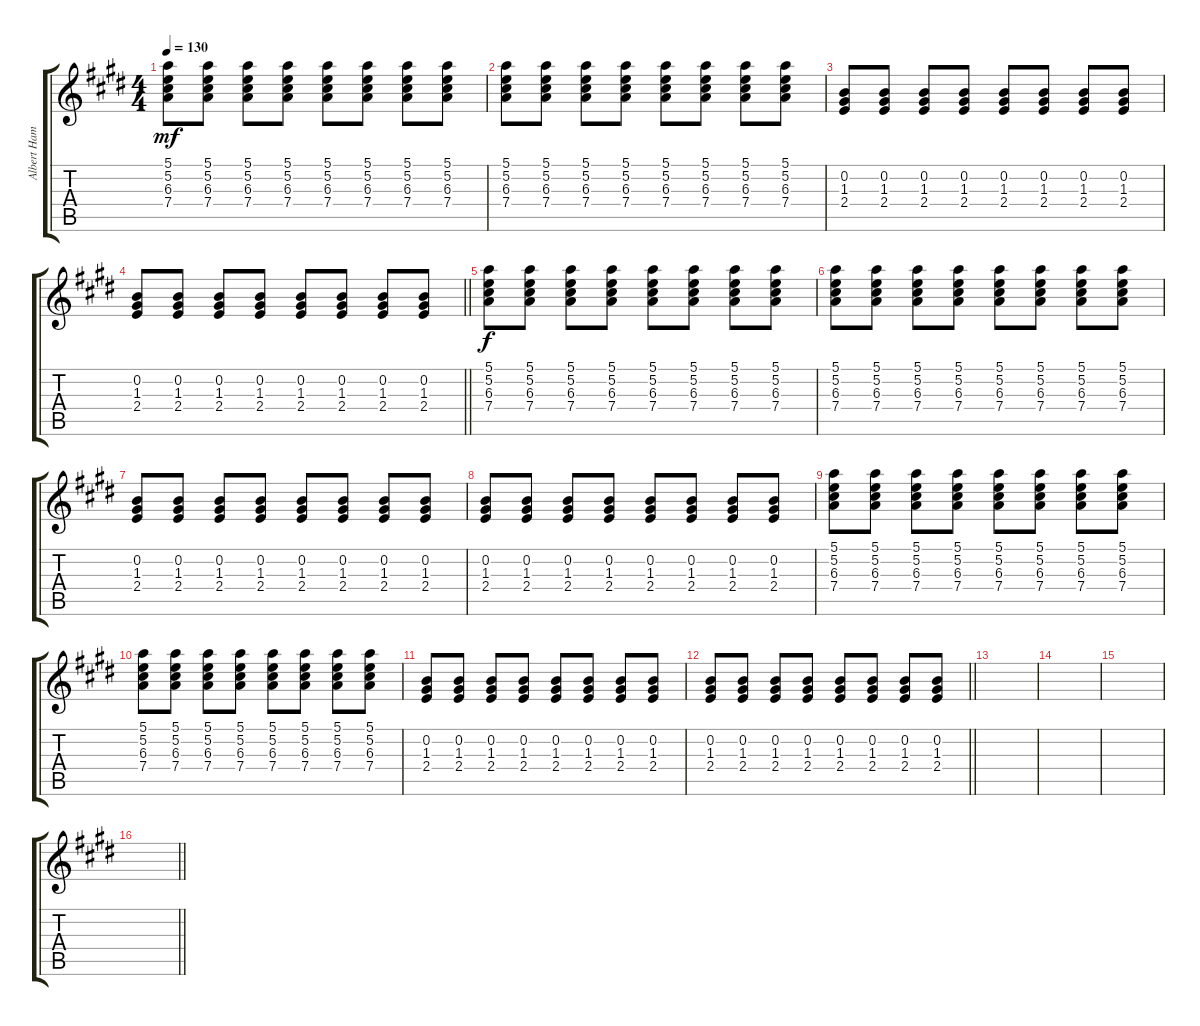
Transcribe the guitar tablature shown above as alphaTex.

\track ("Albert Hammond Jr." "Albert Ham") {instrument electricguitarmuted}
\staff {score tabs}
\tuning (E4 B3 G3 D3 A2 E2) {hide}
\ts (4 4)
\tempo 130
\clef g2
\ks e
(5.1 5.2 6.3 7.4).8{dy mf} (5.1 5.2 6.3 7.4).8 (5.1 5.2 6.3 7.4).8 (5.1 5.2 6.3 7.4).8 (5.1 5.2 6.3 7.4).8 (5.1 5.2 6.3 7.4).8 (5.1 5.2 6.3 7.4).8 (5.1 5.2 6.3 7.4).8 |
(5.1 5.2 6.3 7.4).8 (5.1 5.2 6.3 7.4).8 (5.1 5.2 6.3 7.4).8 (5.1 5.2 6.3 7.4).8 (5.1 5.2 6.3 7.4).8 (5.1 5.2 6.3 7.4).8 (5.1 5.2 6.3 7.4).8 (5.1 5.2 6.3 7.4).8 |
(0.2 1.3 2.4).8 (0.2 1.3 2.4).8 (0.2 1.3 2.4).8 (0.2 1.3 2.4).8 (0.2 1.3 2.4).8 (0.2 1.3 2.4).8 (0.2 1.3 2.4).8 (0.2 1.3 2.4).8 |
\barLineRight lightlight
(0.2 1.3 2.4).8 (0.2 1.3 2.4).8 (0.2 1.3 2.4).8 (0.2 1.3 2.4).8 (0.2 1.3 2.4).8 (0.2 1.3 2.4).8 (0.2 1.3 2.4).8 (0.2 1.3 2.4).8 |
(5.1 5.2 6.3 7.4).8{dy f} (5.1 5.2 6.3 7.4).8 (5.1 5.2 6.3 7.4).8 (5.1 5.2 6.3 7.4).8 (5.1 5.2 6.3 7.4).8 (5.1 5.2 6.3 7.4).8 (5.1 5.2 6.3 7.4).8 (5.1 5.2 6.3 7.4).8 |
(5.1 5.2 6.3 7.4).8 (5.1 5.2 6.3 7.4).8 (5.1 5.2 6.3 7.4).8 (5.1 5.2 6.3 7.4).8 (5.1 5.2 6.3 7.4).8 (5.1 5.2 6.3 7.4).8 (5.1 5.2 6.3 7.4).8 (5.1 5.2 6.3 7.4).8 |
(0.2 1.3 2.4).8 (0.2 1.3 2.4).8 (0.2 1.3 2.4).8 (0.2 1.3 2.4).8 (0.2 1.3 2.4).8 (0.2 1.3 2.4).8 (0.2 1.3 2.4).8 (0.2 1.3 2.4).8 |
(0.2 1.3 2.4).8 (0.2 1.3 2.4).8 (0.2 1.3 2.4).8 (0.2 1.3 2.4).8 (0.2 1.3 2.4).8 (0.2 1.3 2.4).8 (0.2 1.3 2.4).8 (0.2 1.3 2.4).8 |
(5.1 5.2 6.3 7.4).8 (5.1 5.2 6.3 7.4).8 (5.1 5.2 6.3 7.4).8 (5.1 5.2 6.3 7.4).8 (5.1 5.2 6.3 7.4).8 (5.1 5.2 6.3 7.4).8 (5.1 5.2 6.3 7.4).8 (5.1 5.2 6.3 7.4).8 |
(5.1 5.2 6.3 7.4).8 (5.1 5.2 6.3 7.4).8 (5.1 5.2 6.3 7.4).8 (5.1 5.2 6.3 7.4).8 (5.1 5.2 6.3 7.4).8 (5.1 5.2 6.3 7.4).8 (5.1 5.2 6.3 7.4).8 (5.1 5.2 6.3 7.4).8 |
(0.2 1.3 2.4).8 (0.2 1.3 2.4).8 (0.2 1.3 2.4).8 (0.2 1.3 2.4).8 (0.2 1.3 2.4).8 (0.2 1.3 2.4).8 (0.2 1.3 2.4).8 (0.2 1.3 2.4).8 |
\barLineRight lightlight
(0.2 1.3 2.4).8 (0.2 1.3 2.4).8 (0.2 1.3 2.4).8 (0.2 1.3 2.4).8 (0.2 1.3 2.4).8 (0.2 1.3 2.4).8 (0.2 1.3 2.4).8 (0.2 1.3 2.4).8 |
|
|
|
\barLineRight lightlight
